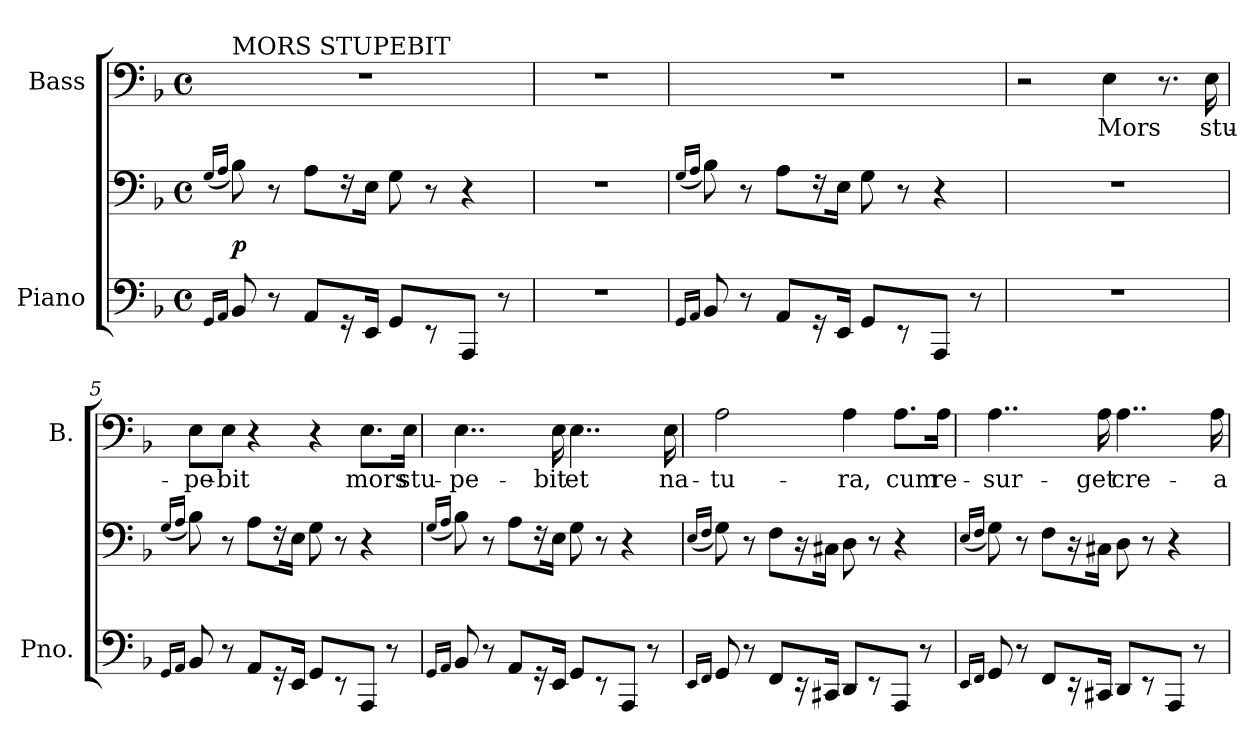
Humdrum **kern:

**kern	**kern	**dynam	**kern	**text
*part2	*part2	*part2	*part1	*part1
*staff3	*staff2	*staff2/3	*staff1	*staff1
*I"Piano	*	*	*I"Bass	*
*I'Pno.	*	*	*I'B.	*
!!LO:PB:g=z
*clefF4	*clefF4	*	*clefF4	*
*k[b-]	*k[b-]	*	*k[b-]	*
*d:	*d:	*	*d:	*
*M4/4	*M4/4	*	*M4/4	*
*met(c)	*met(c)	*	*met(c)	*
=1	=1	=1	=1	=1
16qGGi/LL	(16qGi/LL	.	.	.
16qAAi/JJ	16qAi/JJ	.	.	.
!	!	!	!LO:TX:a:t=MORS STUPEBIT	!
8BB-i/	8B-i\)	p	1r	.
8r	8r	.	.	.
8AAi/L	8Ai\L	.	.	.
16r	16r	.	.	.
16EEi/Jk	16Ei\Jk	.	.	.
8GGi/L	8Gi\	.	.	.
8r	8r	.	.	.
8AAAi/J	4r	.	.	.
8r	.	.	.	.
=2	=2	=2	=2	=2
1r	1r	.	1r	.
=3	=3	=3	=3	=3
16qGGi/LL	(16qGi/LL	.	.	.
16qAAi/JJ	16qAi/JJ	.	.	.
8BB-i/	8B-i\)	.	1r	.
8r	8r	.	.	.
8AAi/L	8Ai\L	.	.	.
16r	16r	.	.	.
16EEi/Jk	16Ei\Jk	.	.	.
8GGi/L	8Gi\	.	.	.
8r	8r	.	.	.
8AAAi/J	4r	.	.	.
8r	.	.	.	.
=4	=4	=4	=4	=4
1r	1r	.	2r	.
!	!	!	!	!LO:LY:b:color=#000000
.	.	.	4Ei\	Mors
.	.	.	8.r	.
!	!	!	!	!LO:LY:b:color=#000000
.	.	.	16Ei\	stu-
=5	=5	=5	=5	=5
16qGGi/LL	(16qGi/LL	.	.	.
16qAAi/JJ	16qAi/JJ	.	.	.
!	!	!	!	!LO:LY:b:color=#000000
8BB-i/	8B-i\)	.	8Ei\L	-pe-
!	!	!	!	!LO:LY:b:color=#000000
8r	8r	.	8Ei\J	-bit
8AAi/L	8Ai\L	.	4r	.
16r	16r	.	.	.
16EEi/Jk	16Ei\Jk	.	.	.
8GGi/L	8Gi\	.	4r	.
8r	8r	.	.	.
!	!	!	!	!LO:LY:b:color=#000000
8AAAi/J	4r	.	8.Ei\L	mors
8r	.	.	.	.
!	!	!	!	!LO:LY:b:color=#000000
.	.	.	16Ei\Jk	stu-
!!LO:LB:g=z
=6	=6	=6	=6	=6
16qGGi/LL	(16qGi/LL	.	.	.
16qAAi/JJ	16qAi/JJ	.	.	.
!	!	!	!	!LO:LY:b:color=#000000
8BB-i/	8B-i\)	.	4..Ei\	-pe-
8r	8r	.	.	.
8AAi/L	8Ai\L	.	.	.
16r	16r	.	.	.
!	!	!	!	!LO:LY:b:color=#000000
16EEi/Jk	16Ei\Jk	.	16Ei\	-bit
!	!	!	!	!LO:LY:b:color=#000000
8GGi/L	8Gi\	.	4..Ei\	et
8r	8r	.	.	.
8AAAi/J	4r	.	.	.
8r	.	.	.	.
!	!	!	!	!LO:LY:b:color=#000000
.	.	.	16Ei\	na-
=7	=7	=7	=7	=7
16qEEi/LL	(16qEi/LL	.	.	.
16qFFi/JJ	16qFi/JJ	.	.	.
!	!	!	!	!LO:LY:b:color=#000000
8GGi/	8Gi\)	.	2Ai\	-tu-
8r	8r	.	.	.
8FFi/L	8Fi\L	.	.	.
16r	16r	.	.	.
16CC#Xi/Jk	16C#Xi\Jk	.	.	.
!	!	!	!	!LO:LY:b:color=#000000
8DDi/L	8Di\	.	4Ai\	-ra,
8r	8r	.	.	.
!	!	!	!	!LO:LY:b:color=#000000
8AAAi/J	4r	.	8.Ai\L	cum
8r	.	.	.	.
!	!	!	!	!LO:LY:b:color=#000000
.	.	.	16Ai\Jk	re-
=8	=8	=8	=8	=8
16qEEi/LL	(16qEi/LL	.	.	.
16qFFi/JJ	16qFi/JJ	.	.	.
!	!	!	!	!LO:LY:b:color=#000000
8GGi/	8Gi\)	.	4..Ai\	-sur-
8r	8r	.	.	.
8FFi/L	8Fi\L	.	.	.
16r	16r	.	.	.
!	!	!	!	!LO:LY:b:color=#000000
16CC#Xi/Jk	16C#Xi\Jk	.	16Ai\	-get
!	!	!	!	!LO:LY:b:color=#000000
8DDi/L	8Di\	.	4..Ai\	cre-
8r	8r	.	.	.
8AAAi/J	4r	.	.	.
8r	.	.	.	.
!	!	!	!	!LO:LY:b:color=#000000
.	.	.	16Ai\	-a-
=	=	=	=	=
*-	*-	*-	*-	*-
